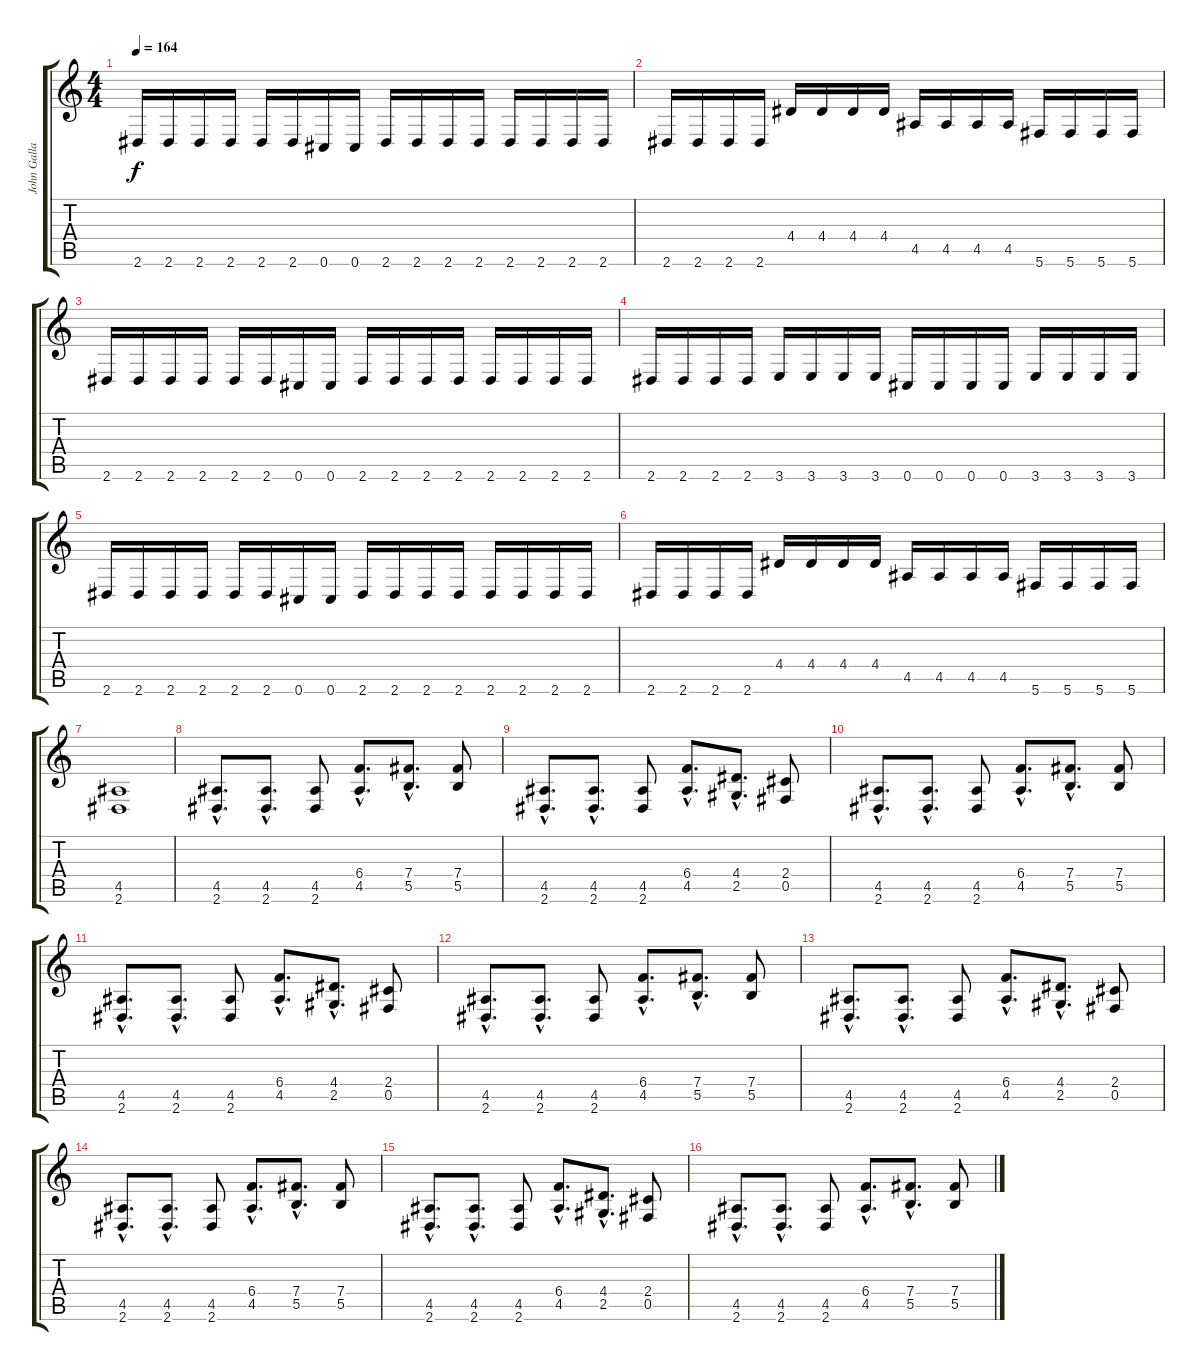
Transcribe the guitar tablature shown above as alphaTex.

\track ("John Gallagher" "John Galla") {instrument distortionguitar}
\staff {score tabs}
\tuning (Db4 Ab3 E3 B2 Gb2 Db2) {hide}
\ts (4 4)
\tempo 164
\clef g2
\ks c
2.6.16{dy f} 2.6.16 2.6.16 2.6.16 2.6.16 2.6.16 0.6.16 0.6.16 2.6.16 2.6.16 2.6.16 2.6.16 2.6.16 2.6.16 2.6.16 2.6.16 |
2.6.16 2.6.16 2.6.16 2.6.16 4.4.16 4.4.16 4.4.16 4.4.16 4.5.16 4.5.16 4.5.16 4.5.16 5.6.16 5.6.16 5.6.16 5.6.16 |
2.6.16 2.6.16 2.6.16 2.6.16 2.6.16 2.6.16 0.6.16 0.6.16 2.6.16 2.6.16 2.6.16 2.6.16 2.6.16 2.6.16 2.6.16 2.6.16 |
2.6.16 2.6.16 2.6.16 2.6.16 3.6.16 3.6.16 3.6.16 3.6.16 0.6.16 0.6.16 0.6.16 0.6.16 3.6.16 3.6.16 3.6.16 3.6.16 |
2.6.16 2.6.16 2.6.16 2.6.16 2.6.16 2.6.16 0.6.16 0.6.16 2.6.16 2.6.16 2.6.16 2.6.16 2.6.16 2.6.16 2.6.16 2.6.16 |
2.6.16 2.6.16 2.6.16 2.6.16 4.4.16 4.4.16 4.4.16 4.4.16 4.5.16 4.5.16 4.5.16 4.5.16 5.6.16 5.6.16 5.6.16 5.6.16 |
(4.5 2.6).1 |
(4.5{hac} 2.6{hac}).8{d} (4.5{hac} 2.6{hac}).8{d} (4.5 2.6).8 (6.4{hac} 4.5{hac}).8{d} (7.4{hac} 5.5{hac}).8{d} (7.4 5.5).8 |
(4.5{hac} 2.6{hac}).8{d} (4.5{hac} 2.6{hac}).8{d} (4.5 2.6).8 (6.4{hac} 4.5{hac}).8{d} (4.4{hac} 2.5{hac}).8{d} (2.4 0.5).8 |
(4.5{hac} 2.6{hac}).8{d} (4.5{hac} 2.6{hac}).8{d} (4.5 2.6).8 (6.4{hac} 4.5{hac}).8{d} (7.4{hac} 5.5{hac}).8{d} (7.4 5.5).8 |
(4.5{hac} 2.6{hac}).8{d} (4.5{hac} 2.6{hac}).8{d} (4.5 2.6).8 (6.4{hac} 4.5{hac}).8{d} (4.4{hac} 2.5{hac}).8{d} (2.4 0.5).8 |
(4.5{hac} 2.6{hac}).8{d} (4.5{hac} 2.6{hac}).8{d} (4.5 2.6).8 (6.4{hac} 4.5{hac}).8{d} (7.4{hac} 5.5{hac}).8{d} (7.4 5.5).8 |
(4.5{hac} 2.6{hac}).8{d} (4.5{hac} 2.6{hac}).8{d} (4.5 2.6).8 (6.4{hac} 4.5{hac}).8{d} (4.4{hac} 2.5{hac}).8{d} (2.4 0.5).8 |
(4.5{hac} 2.6{hac}).8{d} (4.5{hac} 2.6{hac}).8{d} (4.5 2.6).8 (6.4{hac} 4.5{hac}).8{d} (7.4{hac} 5.5{hac}).8{d} (7.4 5.5).8 |
(4.5{hac} 2.6{hac}).8{d} (4.5{hac} 2.6{hac}).8{d} (4.5 2.6).8 (6.4{hac} 4.5{hac}).8{d} (4.4{hac} 2.5{hac}).8{d} (2.4 0.5).8 |
(4.5{hac} 2.6{hac}).8{d} (4.5{hac} 2.6{hac}).8{d} (4.5 2.6).8 (6.4{hac} 4.5{hac}).8{d} (7.4{hac} 5.5{hac}).8{d} (7.4 5.5).8
